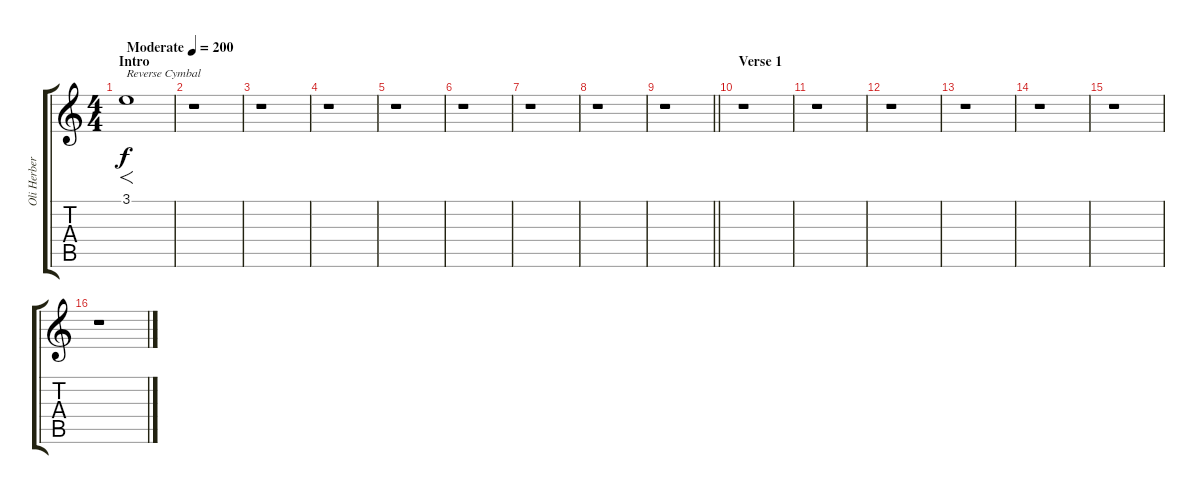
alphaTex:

\track ("Oli Herbert (Harmony)" "Oli Herber") {instrument overdrivenguitar}
\staff {score tabs}
\tuning (Db4 Ab3 E3 B2 Gb2 Db2) {hide}
\ts (4 4)
\section ("" "Intro")
\tempo (200 "Moderate")
\clef g2
\ks c
3.1.1{f txt "Reverse Cymbal" dy f instrument reversecymbal} |
r.1 |
r.1 |
r.1 |
r.1 |
r.1 |
r.1 |
r.1 |
\barLineRight lightlight
r.1 |
\section ("" "Verse 1")
r.1 |
r.1 |
r.1 |
r.1 |
r.1 |
r.1 |
r.1
